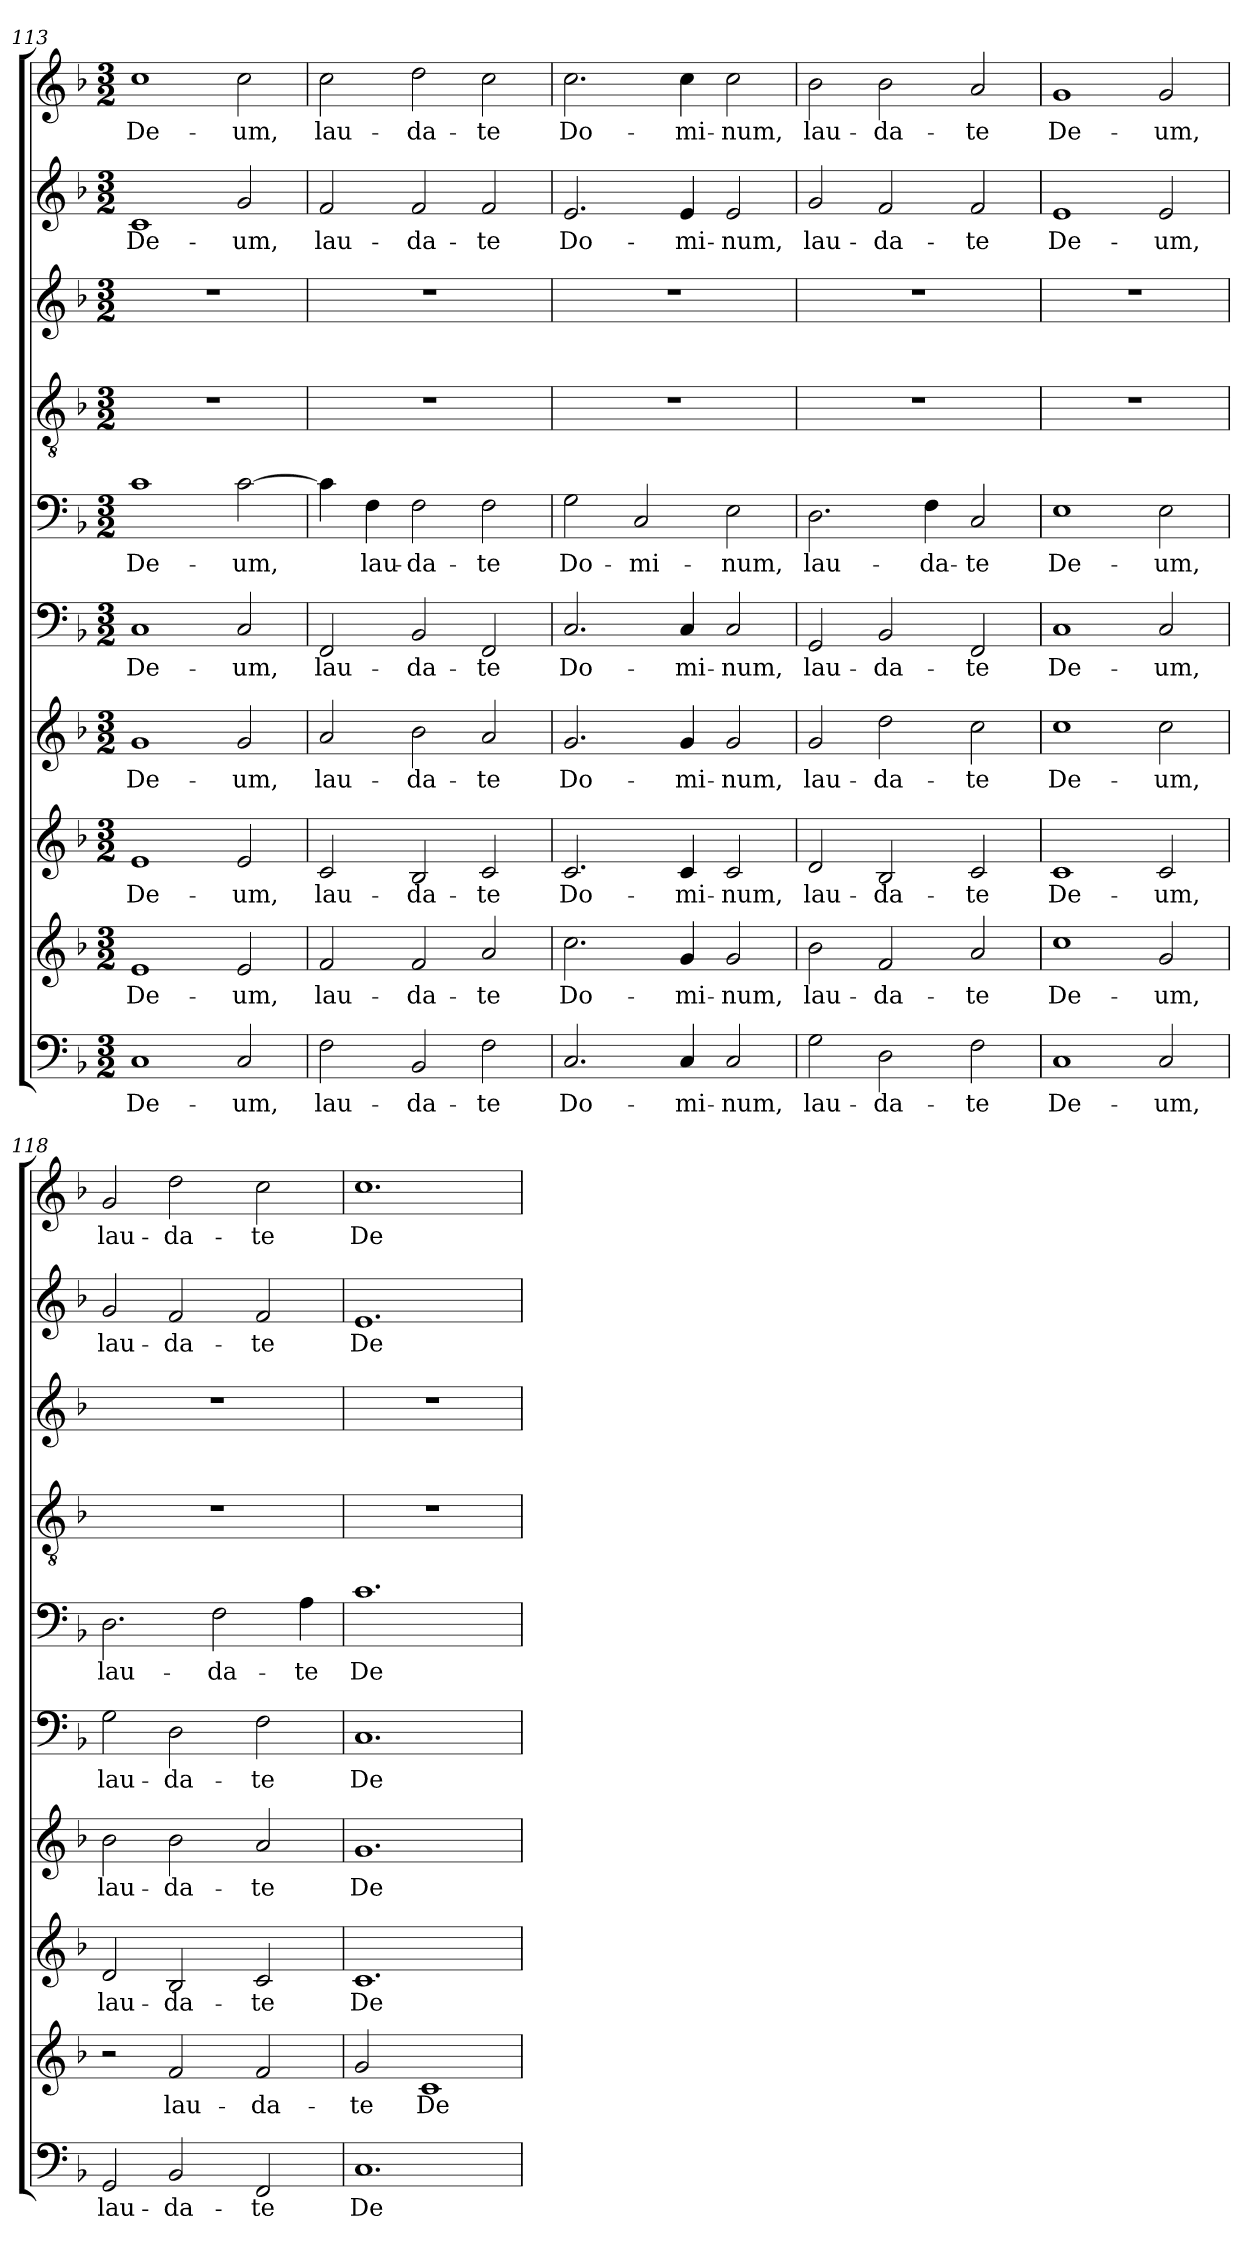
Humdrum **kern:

**kern	**text	**kern	**text	**kern	**text	**kern	**text	**kern	**text	**kern	**text	**kern	**kern	**kern	**text	**kern	**text
*part10	*part10	*part9	*part9	*part8	*part8	*part7	*part7	*part6	*part6	*part5	*part5	*part4	*part3	*part2	*part2	*part1	*part1
*staff10	*staff10	*staff9	*staff9	*staff8	*staff8	*staff7	*staff7	*staff6	*staff6	*staff5	*staff5	*staff4	*staff3	*staff2	*staff2	*staff1	*staff1
*clefF4	*	*clefG2	*	*clefG2	*	*clefG2	*	*clefF4	*	*clefF4	*	*clefGv2	*clefG2	*clefG2	*	*clefG2	*
*k[b-]	*	*k[b-]	*	*k[b-]	*	*k[b-]	*	*k[b-]	*	*k[b-]	*	*k[b-]	*k[b-]	*k[b-]	*	*k[b-]	*
*F:	*	*F:	*	*F:	*	*F:	*	*F:	*	*F:	*	*F:	*F:	*F:	*	*F:	*
*M3/2	*	*M3/2	*	*M3/2	*	*M3/2	*	*M3/2	*	*M3/2	*	*M3/2	*M3/2	*M3/2	*	*M3/2	*
=113	=113	=113	=113	=113	=113	=113	=113	=113	=113	=113	=113	=113	=113	=113	=113	=113	=113
!	!LO:LY:b	!	!LO:LY:b	!	!LO:LY:b	!	!LO:LY:b	!	!LO:LY:b	!	!LO:LY:b	!	!	!	!LO:LY:b	!	!LO:LY:b
1C	De-	1e	De-	1e	De-	1g	De-	1C	De-	1c	De-	1.r	1.r	1c	De-	1cc	De-
!	!LO:LY:b	!	!LO:LY:b	!	!LO:LY:b	!	!LO:LY:b	!	!LO:LY:b	!	!LO:LY:b	!	!	!	!LO:LY:b	!	!LO:LY:b
2C/	-um,	2e/	-um,	2e/	-um,	2g/	-um,	2C/	-um,	[2c\	-um,	.	.	2g/	-um,	2cc\	-um,
!!LO:LB:g=z
=114	=114	=114	=114	=114	=114	=114	=114	=114	=114	=114	=114	=114	=114	=114	=114	=114	=114
!	!LO:LY:b	!	!LO:LY:b	!	!LO:LY:b	!	!LO:LY:b	!	!LO:LY:b	!	!LO:LY:b	!	!	!	!LO:LY:b	!	!LO:LY:b
2F\	lau-	2f/	lau-	2c/	lau-	2a/	lau-	2FF/	lau-	4c\]	.	1.r	1.r	2f/	lau-	2cc\	lau-
!	!	!	!	!	!	!	!	!	!	!	!LO:LY:b	!	!	!	!	!	!
.	.	.	.	.	.	.	.	.	.	4F\	lau-	.	.	.	.	.	.
!	!LO:LY:b	!	!LO:LY:b	!	!LO:LY:b	!	!LO:LY:b	!	!LO:LY:b	!	!LO:LY:b	!	!	!	!LO:LY:b	!	!LO:LY:b
2BB-/	-da-	2f/	-da-	2B-/	-da-	2b-\	-da-	2BB-/	-da-	2F\	-da-	.	.	2f/	-da-	2dd\	-da-
!	!LO:LY:b	!	!LO:LY:b	!	!LO:LY:b	!	!LO:LY:b	!	!LO:LY:b	!	!LO:LY:b	!	!	!	!LO:LY:b	!	!LO:LY:b
2F\	-te	2a/	-te	2c/	-te	2a/	-te	2FF/	-te	2F\	-te	.	.	2f/	-te	2cc\	-te
=115	=115	=115	=115	=115	=115	=115	=115	=115	=115	=115	=115	=115	=115	=115	=115	=115	=115
!	!LO:LY:b	!	!LO:LY:b	!	!LO:LY:b	!	!LO:LY:b	!	!LO:LY:b	!	!LO:LY:b	!	!	!	!LO:LY:b	!	!LO:LY:b
2.C/	Do-	2.cc\	Do-	2.c/	Do-	2.g/	Do-	2.C/	Do-	2G\	Do-	1.r	1.r	2.e/	Do-	2.cc\	Do-
!	!	!	!	!	!	!	!	!	!	!	!LO:LY:b	!	!	!	!	!	!
.	.	.	.	.	.	.	.	.	.	2C/	-mi-	.	.	.	.	.	.
!	!LO:LY:b	!	!LO:LY:b	!	!LO:LY:b	!	!LO:LY:b	!	!LO:LY:b	!	!	!	!	!	!LO:LY:b	!	!LO:LY:b
4C/	-mi-	4g/	-mi-	4c/	-mi-	4g/	-mi-	4C/	-mi-	.	.	.	.	4e/	-mi-	4cc\	-mi-
!	!LO:LY:b	!	!LO:LY:b	!	!LO:LY:b	!	!LO:LY:b	!	!LO:LY:b	!	!LO:LY:b	!	!	!	!LO:LY:b	!	!LO:LY:b
2C/	-num,	2g/	-num,	2c/	-num,	2g/	-num,	2C/	-num,	2E\	-num,	.	.	2e/	-num,	2cc\	-num,
=116	=116	=116	=116	=116	=116	=116	=116	=116	=116	=116	=116	=116	=116	=116	=116	=116	=116
!	!LO:LY:b	!	!LO:LY:b	!	!LO:LY:b	!	!LO:LY:b	!	!LO:LY:b	!	!LO:LY:b	!	!	!	!LO:LY:b	!	!LO:LY:b
2G\	lau-	2b-\	lau-	2d/	lau-	2g/	lau-	2GG/	lau-	2.D\	lau-	1.r	1.r	2g/	lau-	2b-\	lau-
!	!LO:LY:b	!	!LO:LY:b	!	!LO:LY:b	!	!LO:LY:b	!	!LO:LY:b	!	!	!	!	!	!LO:LY:b	!	!LO:LY:b
2D\	-da-	2f/	-da-	2B-/	-da-	2dd\	-da-	2BB-/	-da-	.	.	.	.	2f/	-da-	2b-\	-da-
!	!	!	!	!	!	!	!	!	!	!	!LO:LY:b	!	!	!	!	!	!
.	.	.	.	.	.	.	.	.	.	4F\	-da-	.	.	.	.	.	.
!	!LO:LY:b	!	!LO:LY:b	!	!LO:LY:b	!	!LO:LY:b	!	!LO:LY:b	!	!LO:LY:b	!	!	!	!LO:LY:b	!	!LO:LY:b
2F\	-te	2a/	-te	2c/	-te	2cc\	-te	2FF/	-te	2C/	-te	.	.	2f/	-te	2a/	-te
=117	=117	=117	=117	=117	=117	=117	=117	=117	=117	=117	=117	=117	=117	=117	=117	=117	=117
!	!LO:LY:b	!	!LO:LY:b	!	!LO:LY:b	!	!LO:LY:b	!	!LO:LY:b	!	!LO:LY:b	!	!	!	!LO:LY:b	!	!LO:LY:b
1C	De-	1cc	De-	1c	De-	1cc	De-	1C	De-	1E	De-	1.r	1.r	1e	De-	1g	De-
!	!LO:LY:b	!	!LO:LY:b	!	!LO:LY:b	!	!LO:LY:b	!	!LO:LY:b	!	!LO:LY:b	!	!	!	!LO:LY:b	!	!LO:LY:b
2C/	-um,	2g/	-um,	2c/	-um,	2cc\	-um,	2C/	-um,	2E\	-um,	.	.	2e/	-um,	2g/	-um,
=118	=118	=118	=118	=118	=118	=118	=118	=118	=118	=118	=118	=118	=118	=118	=118	=118	=118
!	!LO:LY:b	!	!	!	!LO:LY:b	!	!LO:LY:b	!	!LO:LY:b	!	!LO:LY:b	!	!	!	!LO:LY:b	!	!LO:LY:b
2GG/	lau-	2r	.	2d/	lau-	2b-\	lau-	2G\	lau-	2.D\	lau-	1.r	1.r	2g/	lau-	2g/	lau-
!	!LO:LY:b	!	!LO:LY:b	!	!LO:LY:b	!	!LO:LY:b	!	!LO:LY:b	!	!	!	!	!	!LO:LY:b	!	!LO:LY:b
2BB-/	-da-	2f/	lau-	2B-/	-da-	2b-\	-da-	2D\	-da-	.	.	.	.	2f/	-da-	2dd\	-da-
!	!	!	!	!	!	!	!	!	!	!	!LO:LY:b	!	!	!	!	!	!
.	.	.	.	.	.	.	.	.	.	2F\	-da-	.	.	.	.	.	.
!	!LO:LY:b	!	!LO:LY:b	!	!LO:LY:b	!	!LO:LY:b	!	!LO:LY:b	!	!	!	!	!	!LO:LY:b	!	!LO:LY:b
2FF/	-te	2f/	-da-	2c/	-te	2a/	-te	2F\	-te	.	.	.	.	2f/	-te	2cc\	-te
!	!	!	!	!	!	!	!	!	!	!	!LO:LY:b	!	!	!	!	!	!
.	.	.	.	.	.	.	.	.	.	4A\	-te	.	.	.	.	.	.
=119	=119	=119	=119	=119	=119	=119	=119	=119	=119	=119	=119	=119	=119	=119	=119	=119	=119
!	!LO:LY:b	!	!LO:LY:b	!	!LO:LY:b	!	!LO:LY:b	!	!LO:LY:b	!	!LO:LY:b	!	!	!	!LO:LY:b	!	!LO:LY:b
1.C	De-	2g/	-te	1.c	De-	1.g	De-	1.C	De-	1.c	De-	1.r	1.r	1.e	De-	1.cc	De-
!	!	!	!LO:LY:b	!	!	!	!	!	!	!	!	!	!	!	!	!	!
.	.	1c	De-	.	.	.	.	.	.	.	.	.	.	.	.	.	.
=	=	=	=	=	=	=	=	=	=	=	=	=	=	=	=	=	=
*-	*-	*-	*-	*-	*-	*-	*-	*-	*-	*-	*-	*-	*-	*-	*-	*-	*-
